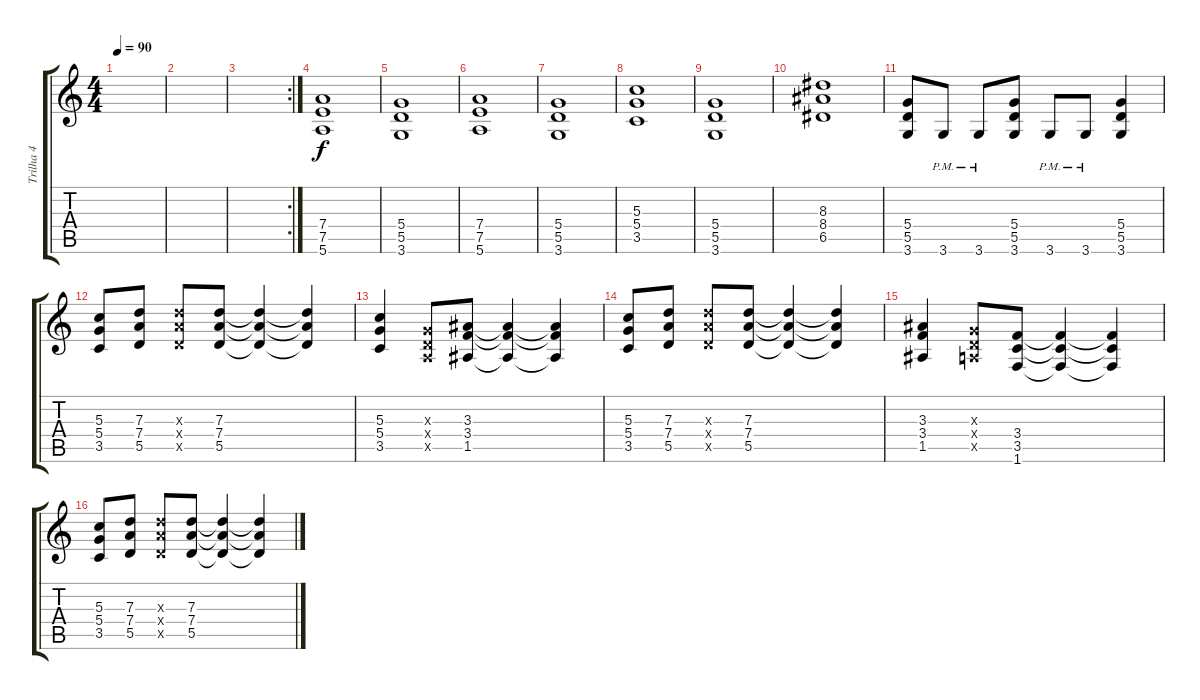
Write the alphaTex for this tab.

\track ("Trilha 4" "Trilha 4") {instrument overdrivenguitar}
\staff {score tabs}
\tuning (E4 B3 G3 D3 A2 E2) {hide}
\ts (4 4)
\tempo 90
\clef g2
\ks c
|
|
\rc 2
|
(7.4 7.5 5.6).1 |
(5.4 5.5 3.6).1 |
(7.4 7.5 5.6).1 |
(5.4 5.5 3.6).1 |
(5.3 5.4 3.5).1 |
(5.4 5.5 3.6).1 |
(8.3 8.4 6.5).1 |
(5.4 5.5 3.6).8 3.6{pm}.8 3.6{pm}.8 (5.4 5.5 3.6).8 3.6{pm}.8 3.6{pm}.8 (5.4 5.5 3.6).4 |
(5.3 5.4 3.5).8 (7.3 7.4 5.5).8 (7.3{x} 7.4{x} 5.5{x}).8 (7.3 7.4 5.5).8 (7.3{t} 7.4{t} 5.5{t}).4 (7.3{t} 7.4{t} 5.5{t}).4 |
(5.3 5.4 3.5).4 (0.3{x} 0.4{x} 0.5{x}).8 (3.3 3.4 1.5).8 (3.3{t} 3.4{t} 1.5{t}).4 (3.3{t} 3.4{t} 1.5{t}).4 |
(5.3 5.4 3.5).8 (7.3 7.4 5.5).8 (7.3{x} 7.4{x} 5.5{x}).8 (7.3 7.4 5.5).8 (7.3{t} 7.4{t} 5.5{t}).4 (7.3{t} 7.4{t} 5.5{t}).4 |
(3.3 3.4 1.5).4 (0.3{x} 0.4{x} 0.5{x}).8 (3.4 3.5 1.6).8 (3.4{t} 3.5{t} 1.6{t}).4 (3.4{t} 3.5{t} 1.6{t}).4 |
(5.3 5.4 3.5).8 (7.3 7.4 5.5).8 (7.3{x} 7.4{x} 5.5{x}).8 (7.3 7.4 5.5).8 (7.3{t} 7.4{t} 5.5{t}).4 (7.3{t} 7.4{t} 5.5{t}).4
